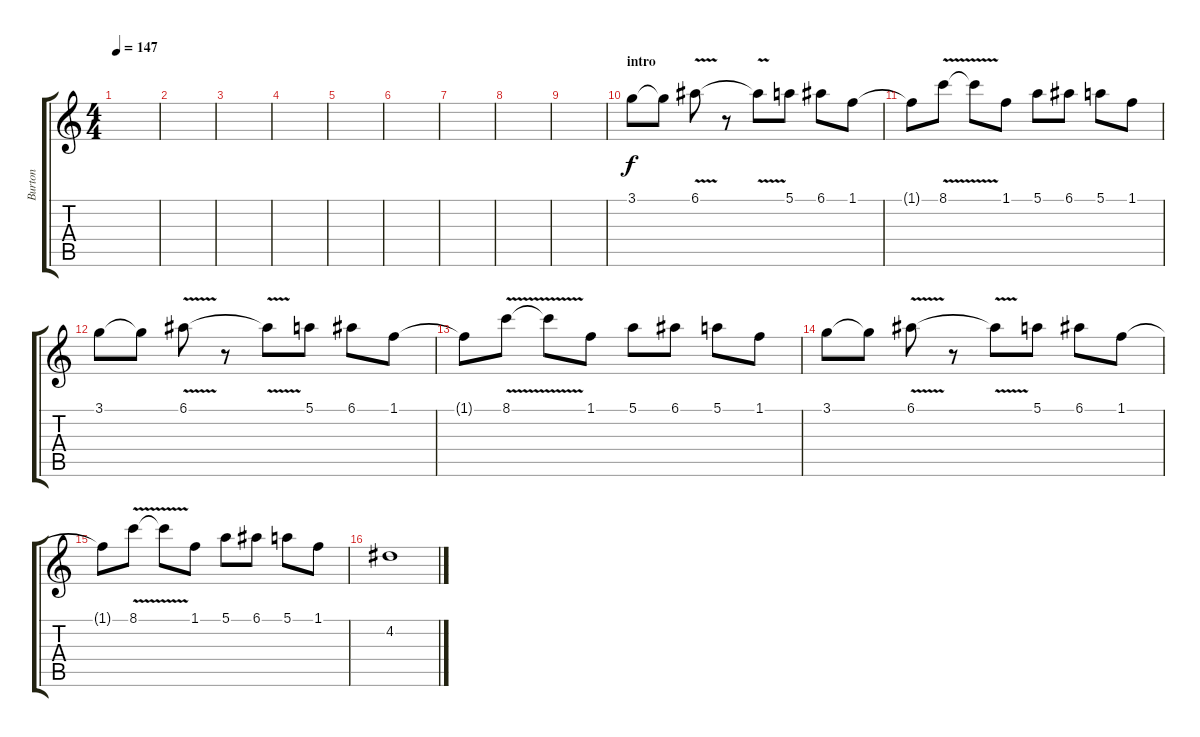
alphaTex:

\track ("Burton" "Burton") {instrument contrabass}
\staff {score tabs}
\tuning (E4 B3 G3 D3 A2 E2) {hide}
\ts (4 4)
\tempo 147
\clef g2
\ks c
|
|
|
|
|
|
|
|
|
\section ("" "intro")
3.1.8{volume 13} 3.1{t}.8 6.1{v}.8 r.8 6.1{t}.8 5.1.8 6.1.8 1.1.8 |
1.1{t}.8 8.1{v}.8 8.1{t}.8 1.1.8 5.1.8 6.1.8 5.1.8 1.1.8 |
3.1.8 3.1{t}.8 6.1{v}.8 r.8 6.1{t}.8 5.1.8 6.1.8 1.1.8 |
1.1{t}.8 8.1{v}.8 8.1{t}.8 1.1.8 5.1.8 6.1.8 5.1.8 1.1.8 |
3.1.8 3.1{t}.8 6.1{v}.8 r.8 6.1{t}.8 5.1.8 6.1.8 1.1.8 |
1.1{t}.8 8.1{v}.8 8.1{t}.8 1.1.8 5.1.8 6.1.8 5.1.8 1.1.8 |
4.2.1
